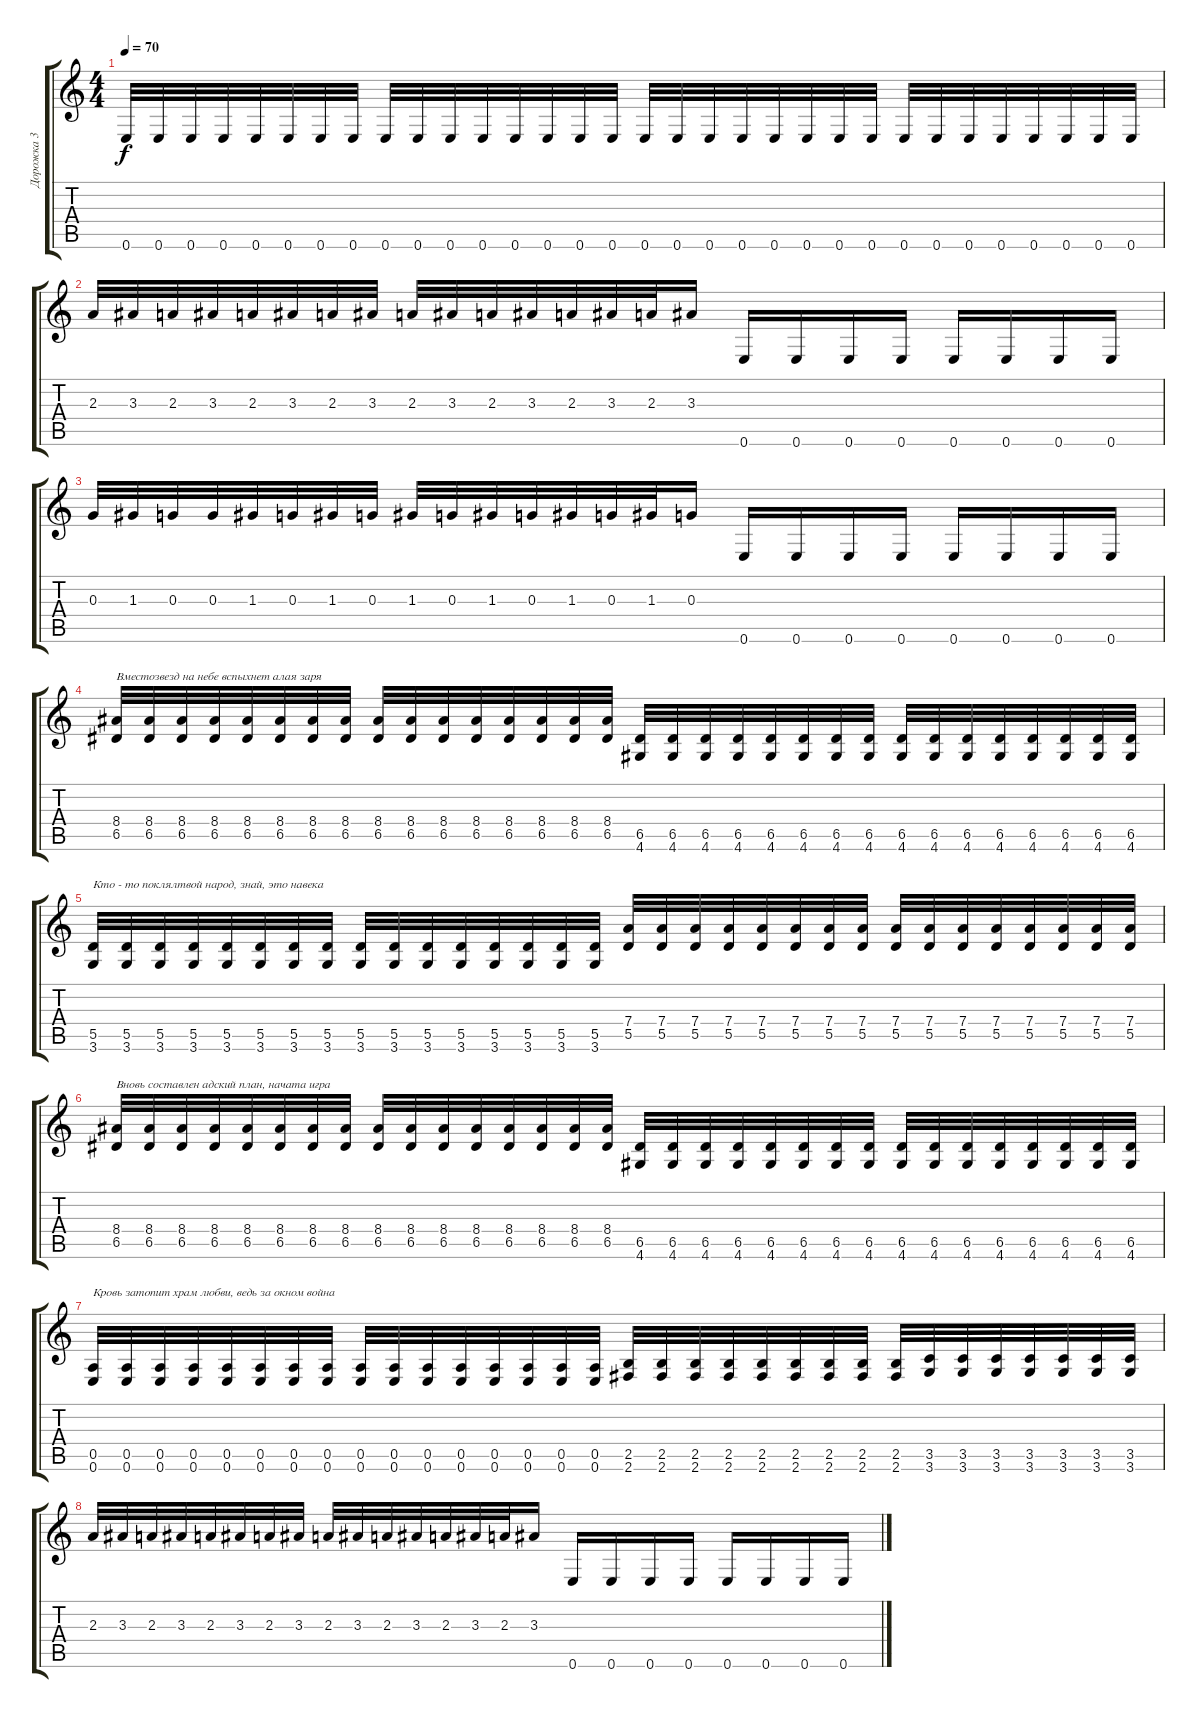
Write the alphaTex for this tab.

\track ("Дорожка 3" "Дорожка 3") {instrument distortionguitar}
\staff {score tabs}
\tuning (E4 B3 G3 D3 A2 E2) {hide}
\ts (4 4)
\tempo 70
\clef g2
\ks c
0.6.32{dy f} 0.6.32 0.6.32 0.6.32 0.6.32 0.6.32 0.6.32 0.6.32 0.6.32 0.6.32 0.6.32 0.6.32 0.6.32 0.6.32 0.6.32 0.6.32 0.6.32 0.6.32 0.6.32 0.6.32 0.6.32 0.6.32 0.6.32 0.6.32 0.6.32 0.6.32 0.6.32 0.6.32 0.6.32 0.6.32 0.6.32 0.6.32 |
2.3.32 3.3.32 2.3.32 3.3.32 2.3.32 3.3.32 2.3.32 3.3.32 2.3.32 3.3.32 2.3.32 3.3.32 2.3.32 3.3.32 2.3.32 3.3.16 0.6.16 0.6.16 0.6.16 0.6.16 0.6.16 0.6.16 0.6.16 0.6.16 |
0.3.32 1.3.32 0.3.32 0.3.32 1.3.32 0.3.32 1.3.32 0.3.32 1.3.32 0.3.32 1.3.32 0.3.32 1.3.32 0.3.32 1.3.32 0.3.16 0.6.16 0.6.16 0.6.16 0.6.16 0.6.16 0.6.16 0.6.16 0.6.16 |
(8.4 6.5).32{txt "Вместозвезд на небе вспыхнет алая заря"} (8.4 6.5).32 (8.4 6.5).32 (8.4 6.5).32 (8.4 6.5).32 (8.4 6.5).32 (8.4 6.5).32 (8.4 6.5).32 (8.4 6.5).32 (8.4 6.5).32 (8.4 6.5).32 (8.4 6.5).32 (8.4 6.5).32 (8.4 6.5).32 (8.4 6.5).32 (8.4 6.5).32 (6.5 4.6).32 (6.5 4.6).32 (6.5 4.6).32 (6.5 4.6).32 (6.5 4.6).32 (6.5 4.6).32 (6.5 4.6).32 (6.5 4.6).32 (6.5 4.6).32 (6.5 4.6).32 (6.5 4.6).32 (6.5 4.6).32 (6.5 4.6).32 (6.5 4.6).32 (6.5 4.6).32 (6.5 4.6).32 |
(5.5 3.6).32{txt "Кто - то поклялтвой народ, знай, это навека"} (5.5 3.6).32 (5.5 3.6).32 (5.5 3.6).32 (5.5 3.6).32 (5.5 3.6).32 (5.5 3.6).32 (5.5 3.6).32 (5.5 3.6).32 (5.5 3.6).32 (5.5 3.6).32 (5.5 3.6).32 (5.5 3.6).32 (5.5 3.6).32 (5.5 3.6).32 (5.5 3.6).32 (7.4 5.5).32 (7.4 5.5).32 (7.4 5.5).32 (7.4 5.5).32 (7.4 5.5).32 (7.4 5.5).32 (7.4 5.5).32 (7.4 5.5).32 (7.4 5.5).32 (7.4 5.5).32 (7.4 5.5).32 (7.4 5.5).32 (7.4 5.5).32 (7.4 5.5).32 (7.4 5.5).32 (7.4 5.5).32 |
(8.4 6.5).32{txt "Вновь составлен адский план, начата игра"} (8.4 6.5).32 (8.4 6.5).32 (8.4 6.5).32 (8.4 6.5).32 (8.4 6.5).32 (8.4 6.5).32 (8.4 6.5).32 (8.4 6.5).32 (8.4 6.5).32 (8.4 6.5).32 (8.4 6.5).32 (8.4 6.5).32 (8.4 6.5).32 (8.4 6.5).32 (8.4 6.5).32 (6.5 4.6).32 (6.5 4.6).32 (6.5 4.6).32 (6.5 4.6).32 (6.5 4.6).32 (6.5 4.6).32 (6.5 4.6).32 (6.5 4.6).32 (6.5 4.6).32 (6.5 4.6).32 (6.5 4.6).32 (6.5 4.6).32 (6.5 4.6).32 (6.5 4.6).32 (6.5 4.6).32 (6.5 4.6).32 |
(0.5 0.6).32{txt "Кровь затопит храм любви, ведь за окном война"} (0.5 0.6).32 (0.5 0.6).32 (0.5 0.6).32 (0.5 0.6).32 (0.5 0.6).32 (0.5 0.6).32 (0.5 0.6).32 (0.5 0.6).32 (0.5 0.6).32 (0.5 0.6).32 (0.5 0.6).32 (0.5 0.6).32 (0.5 0.6).32 (0.5 0.6).32 (0.5 0.6).32 (2.5 2.6).32 (2.5 2.6).32 (2.5 2.6).32 (2.5 2.6).32 (2.5 2.6).32 (2.5 2.6).32 (2.5 2.6).32 (2.5 2.6).32 (2.5 2.6).32 (3.5 3.6).32 (3.5 3.6).32 (3.5 3.6).32 (3.5 3.6).32 (3.5 3.6).32 (3.5 3.6).32 (3.5 3.6).32 |
2.3.32 3.3.32 2.3.32 3.3.32 2.3.32 3.3.32 2.3.32 3.3.32 2.3.32 3.3.32 2.3.32 3.3.32 2.3.32 3.3.32 2.3.32 3.3.16 0.6.16 0.6.16 0.6.16 0.6.16 0.6.16 0.6.16 0.6.16 0.6.16
